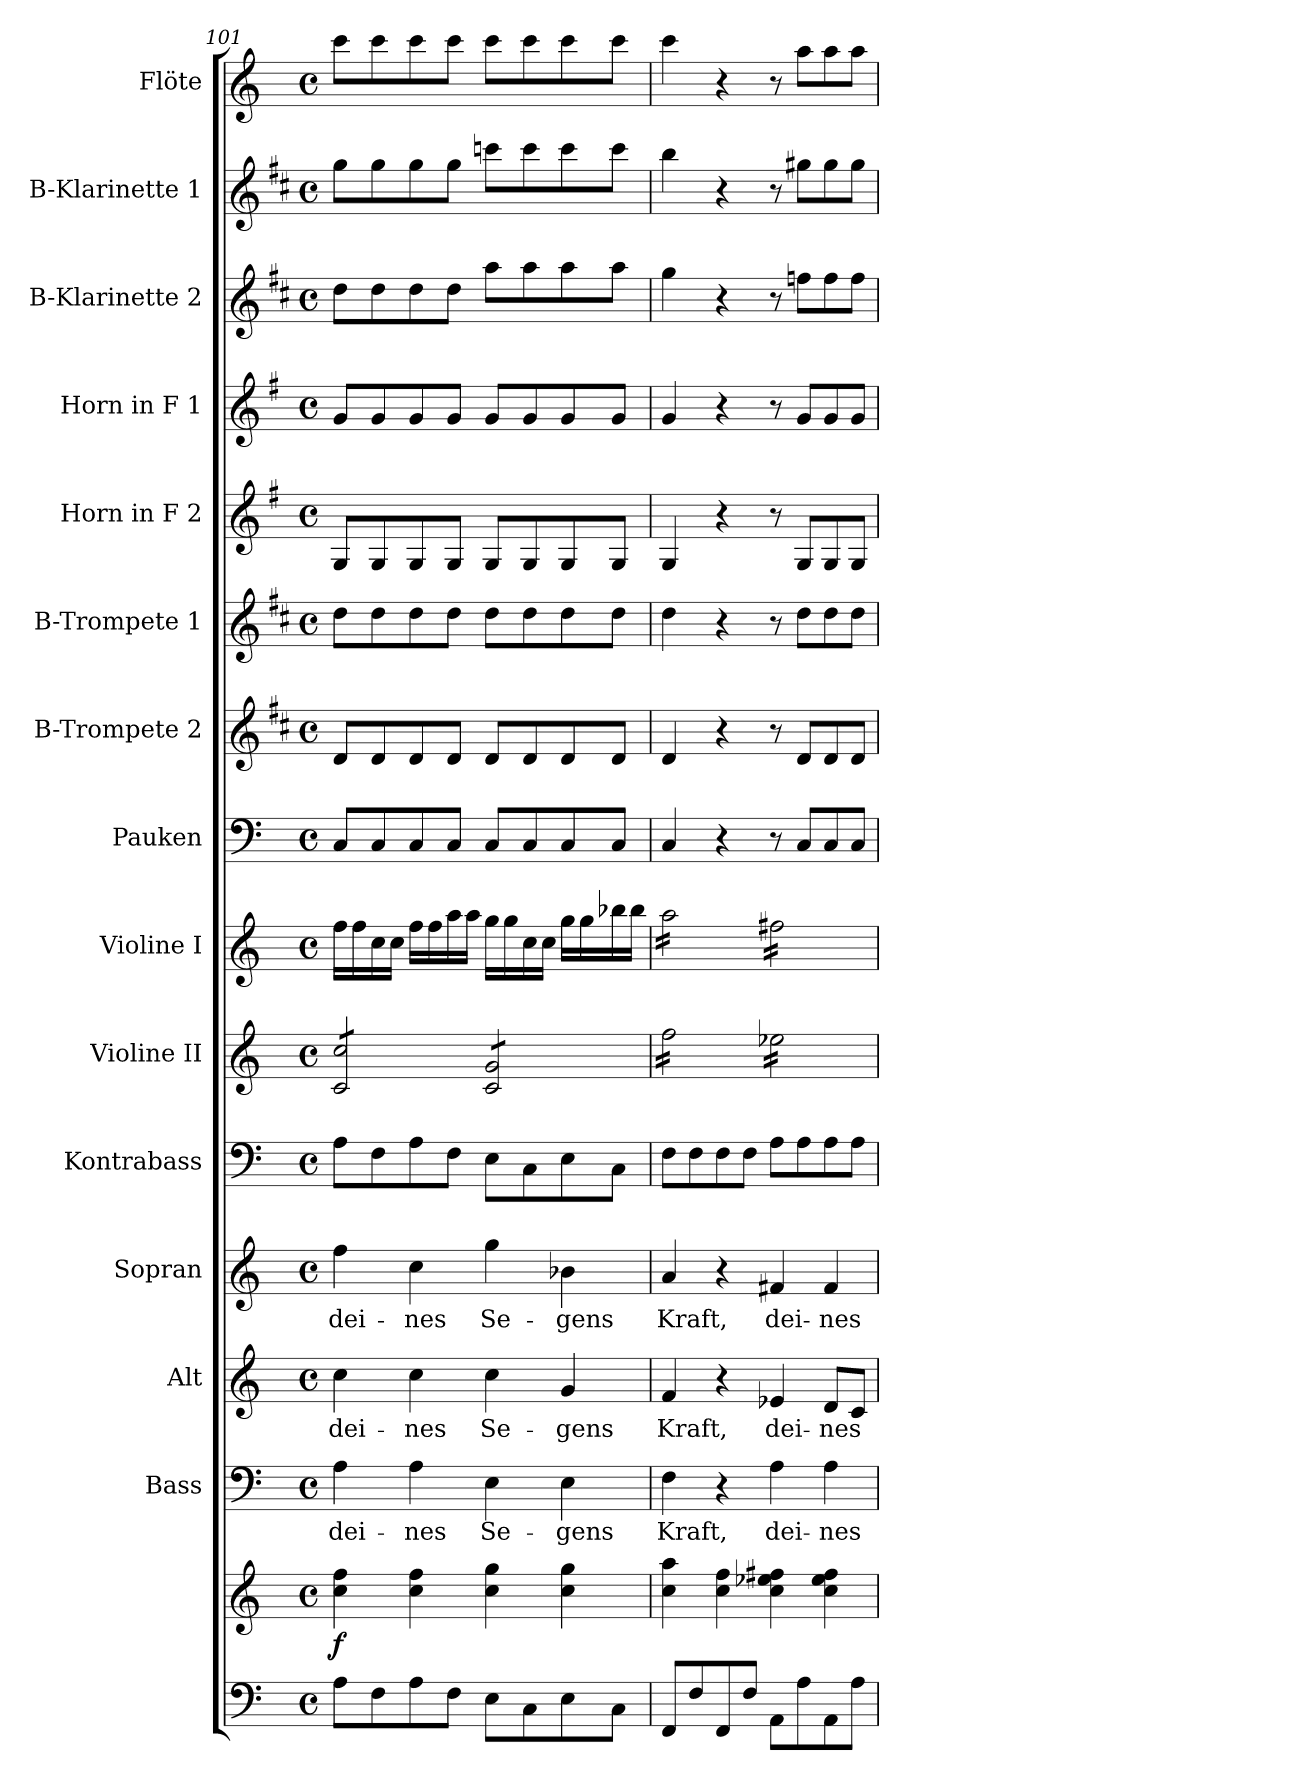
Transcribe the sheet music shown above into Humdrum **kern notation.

**kern	**kern	**dynam	**kern	**text	**kern	**text	**kern	**text	**kern	**kern	**kern	**kern	**kern	**kern	**kern	**kern	**kern	**kern	**kern
*part15	*part15	*part15	*part14	*part14	*part13	*part13	*part12	*part12	*part11	*part10	*part9	*part8	*part7	*part6	*part5	*part4	*part3	*part2	*part1
*staff16	*staff15	*staff15/16	*staff14	*staff14	*staff13	*staff13	*staff12	*staff12	*staff11	*staff10	*staff9	*staff8	*staff7	*staff6	*staff5	*staff4	*staff3	*staff2	*staff1
*	*	*	*I"Bass	*	*I"Alt	*	*I"Sopran	*	*I"Kontrabass	*I"Violine II	*I"Violine I	*I"Pauken	*I"B-Trompete 2	*I"B-Trompete 1	*I"Horn in F 2	*I"Horn in F 1	*I"B-Klarinette 2	*I"B-Klarinette 1	*I"Flöte
*	*	*	*I'B.	*	*I'A.	*	*I'S.	*	*I'Kb.	*I'Vl. II	*I'Vl. I	*I'Pk.	*I'B Trp. 2	*I'B Trp. 1	*	*	*I'B Kl. 2	*I'B Kl. 1	*I'Fl.
!!LO:PB:g=z
*clefF4	*clefG2	*	*clefF4	*	*clefG2	*	*clefG2	*	*clefF4	*clefG2	*clefG2	*clefF4	*clefG2	*clefG2	*clefG2	*clefG2	*clefG2	*clefG2	*clefG2
*	*	*	*	*	*	*	*	*	*ITrd7c12	*	*	*	*ITrd1c2	*ITrd1c2	*ITrd4c7	*ITrd4c7	*ITrd1c2	*ITrd1c2	*
*k[]	*k[]	*	*k[]	*	*k[]	*	*k[]	*	*k[]	*k[]	*k[]	*k[]	*k[]	*k[]	*k[]	*k[]	*k[]	*k[]	*k[]
*C:	*C:	*	*C:	*	*C:	*	*C:	*	*C:	*C:	*C:	*C:	*C:	*C:	*C:	*C:	*C:	*C:	*C:
*M4/4	*M4/4	*	*M4/4	*	*M4/4	*	*M4/4	*	*M4/4	*M4/4	*M4/4	*M4/4	*M4/4	*M4/4	*M4/4	*M4/4	*M4/4	*M4/4	*M4/4
*met(c)	*met(c)	*	*met(c)	*	*met(c)	*	*met(c)	*	*met(c)	*met(c)	*met(c)	*met(c)	*met(c)	*met(c)	*met(c)	*met(c)	*met(c)	*met(c)	*met(c)
=101	=101	=101	=101	=101	=101	=101	=101	=101	=101	=101	=101	=101	=101	=101	=101	=101	=101	=101	=101
!	!	!LO:DY:b	!	!LO:LY:b	!	!LO:LY:b	!	!LO:LY:b	!	!	!	!	!	!	!	!	!	!	!
*	*	*	*	*	*	*	*	*	*	*tremolo	*	*	*	*	*	*	*	*	*
8A\L	4cc\ 4ff\	f	4A\	dei-	4cc\	dei-	4ff\	dei-	8AA\L	8c/ 8cc/L	16ff\LL	8C/L	8c/L	8cc\L	8C/L	8c/L	8cc\L	8ff\L	8ccc\L
.	.	.	.	.	.	.	.	.	.	.	16ff\	.	.	.	.	.	.	.	.
8F\	.	.	.	.	.	.	.	.	8FF\	8c/ 8cc/	16cc\	8C/	8c/	8cc\	8C/	8c/	8cc\	8ff\	8ccc\
.	.	.	.	.	.	.	.	.	.	.	16cc\JJ	.	.	.	.	.	.	.	.
!	!	!	!	!LO:LY:b	!	!LO:LY:b	!	!LO:LY:b	!	!	!	!	!	!	!	!	!	!	!
8A\	4cc\ 4ff\	.	4A\	-nes	4cc\	-nes	4cc\	-nes	8AA\	8c/ 8cc/	16ff\LL	8C/	8c/	8cc\	8C/	8c/	8cc\	8ff\	8ccc\
.	.	.	.	.	.	.	.	.	.	.	16ff\	.	.	.	.	.	.	.	.
8F\J	.	.	.	.	.	.	.	.	8FF\J	8c/ 8cc/J	16aa\	8C/J	8c/J	8cc\J	8C/J	8c/J	8cc\J	8ff\J	8ccc\J
.	.	.	.	.	.	.	.	.	.	.	16aa\JJ	.	.	.	.	.	.	.	.
!	!	!	!	!LO:LY:b	!	!LO:LY:b	!	!LO:LY:b	!	!	!	!	!	!	!	!	!	!	!
8E\L	4cc\ 4gg\	.	4E\	Se-	4cc\	Se-	4gg\	Se-	8EE\L	8c/ 8g/L	16gg\LL	8C/L	8c/L	8cc\L	8C/L	8c/L	8gg\L	8bb-X\L	8ccc\L
.	.	.	.	.	.	.	.	.	.	.	16gg\	.	.	.	.	.	.	.	.
8C\	.	.	.	.	.	.	.	.	8CC\	8c/ 8g/	16cc\	8C/	8c/	8cc\	8C/	8c/	8gg\	8bb-\	8ccc\
.	.	.	.	.	.	.	.	.	.	.	16cc\JJ	.	.	.	.	.	.	.	.
!	!	!	!	!LO:LY:b	!	!LO:LY:b	!	!LO:LY:b	!	!	!	!	!	!	!	!	!	!	!
8E\	4cc\ 4gg\	.	4E\	-gens	4g/	-gens	4b-X\	-gens	8EE\	8c/ 8g/	16gg\LL	8C/	8c/	8cc\	8C/	8c/	8gg\	8bb-\	8ccc\
.	.	.	.	.	.	.	.	.	.	.	16gg\	.	.	.	.	.	.	.	.
8C\J	.	.	.	.	.	.	.	.	8CC\J	8c/ 8g/J	16bb-X\	8C/J	8c/J	8cc\J	8C/J	8c/J	8gg\J	8bb-\J	8ccc\J
.	.	.	.	.	.	.	.	.	.	.	16bb-\JJ	.	.	.	.	.	.	.	.
=102	=102	=102	=102	=102	=102	=102	=102	=102	=102	=102	=102	=102	=102	=102	=102	=102	=102	=102	=102
!	!	!	!	!LO:LY:b	!	!LO:LY:b	!	!LO:LY:b	!	!	!	!	!	!	!	!	!	!	!
*	*	*	*	*	*	*	*	*	*	*	*tremolo	*	*	*	*	*	*	*	*
8FF/L	4cc\ 4aa\	.	4F\	Kraft,	4f/	Kraft,	4a/	Kraft,	8FF\L	16ff\LL	16aa\LL	4C/	4c/	4cc\	4C/	4c/	4ff\	4aa\	4ccc\
.	.	.	.	.	.	.	.	.	.	16ff\	16aa\	.	.	.	.	.	.	.	.
8F/	.	.	.	.	.	.	.	.	8FF\	16ff\	16aa\	.	.	.	.	.	.	.	.
.	.	.	.	.	.	.	.	.	.	16ff\	16aa\	.	.	.	.	.	.	.	.
8FF/	4cc\ 4ff\	.	4r	.	4r	.	4r	.	8FF\	16ff\	16aa\	4r	4r	4r	4r	4r	4r	4r	4r
.	.	.	.	.	.	.	.	.	.	16ff\	16aa\	.	.	.	.	.	.	.	.
8F/J	.	.	.	.	.	.	.	.	8FF\J	16ff\	16aa\	.	.	.	.	.	.	.	.
.	.	.	.	.	.	.	.	.	.	16ff\JJ	16aa\JJ	.	.	.	.	.	.	.	.
!	!	!	!	!LO:LY:b	!	!LO:LY:b	!	!LO:LY:b	!	!	!	!	!	!	!	!	!	!	!
8AA\L	4cc\ 4ee-X\ 4ff#X\	.	4A\	dei-	4e-X/	dei-	4f#X/	dei-	8AA\L	16ee-X\LL	16ff#X\LL	8r	8r	8r	8r	8r	8r	8r	8r
.	.	.	.	.	.	.	.	.	.	16ee-X\	16ff#X\	.	.	.	.	.	.	.	.
8A\	.	.	.	.	.	.	.	.	8AA\	16ee-X\	16ff#X\	8C/L	8c/L	8cc\L	8C/L	8c/L	8ee-X\L	8ff#X\L	8aa\L
.	.	.	.	.	.	.	.	.	.	16ee-X\	16ff#X\	.	.	.	.	.	.	.	.
!	!	!	!	!LO:LY:b	!	!LO:LY:b	!	!LO:LY:b	!	!	!	!	!	!	!	!	!	!	!
8AA\	4cc\ 4ee-\ 4ff#\	.	4A\	-nes	8d/L	-nes	4f#/	-nes	8AA\	16ee-X\	16ff#X\	8C/	8c/	8cc\	8C/	8c/	8ee-\	8ff#\	8aa\
.	.	.	.	.	.	.	.	.	.	16ee-X\	16ff#X\	.	.	.	.	.	.	.	.
8A\J	.	.	.	.	8c/J	.	.	.	8AA\J	16ee-X\	16ff#X\	8C/J	8c/J	8cc\J	8C/J	8c/J	8ee-\J	8ff#\J	8aa\J
.	.	.	.	.	.	.	.	.	.	16ee-X\JJ	16ff#X\JJ	.	.	.	.	.	.	.	.
*	*	*	*	*	*	*	*	*	*	*	*Xtremolo	*	*	*	*	*	*	*	*
*	*	*	*	*	*	*	*	*	*	*Xtremolo	*	*	*	*	*	*	*	*	*
=	=	=	=	=	=	=	=	=	=	=	=	=	=	=	=	=	=	=	=
*-	*-	*-	*-	*-	*-	*-	*-	*-	*-	*-	*-	*-	*-	*-	*-	*-	*-	*-	*-
